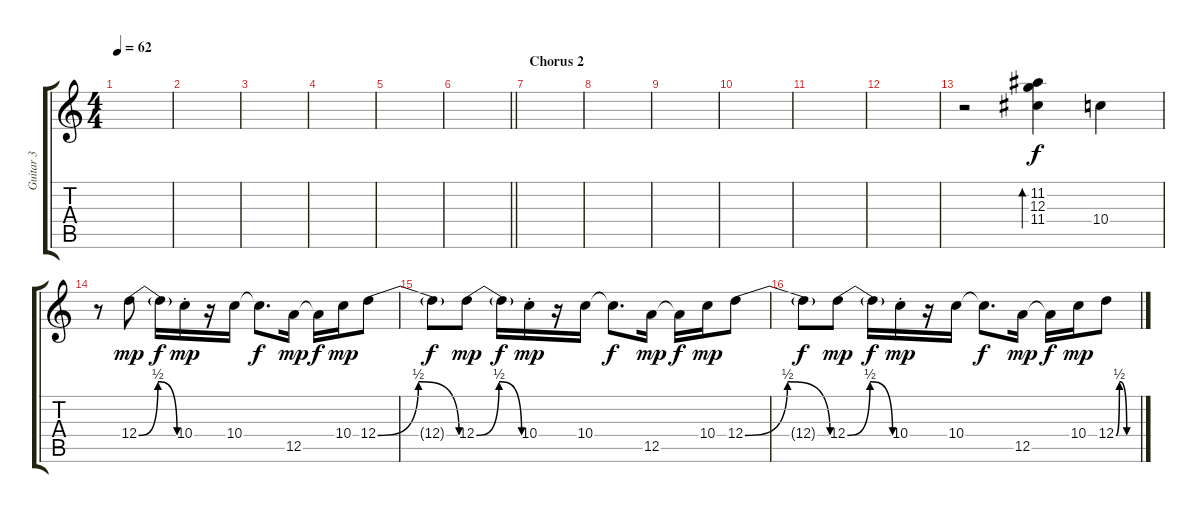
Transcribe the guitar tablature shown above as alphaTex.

\track ("Guitar 3" "Guitar 3") {instrument acousticguitarsteel}
\staff {score tabs}
\tuning (E4 B3 G3 D3 A2 E2) {hide}
\ts (4 4)
\tempo 62
\clef g2
\ks c
|
|
|
|
|
\barLineRight lightlight
|
\section ("" "Chorus 2")
|
|
|
|
|
|
r.2 (11.2 12.3 11.4).4{bd 120} 10.4.4{dy f} |
r.8 12.4{be (bendrelease 0 0 15 2 15 2 60 0)}.8{dy mp} 12.4{t}.16{dy f} 10.4{st}.16{dy mp} r.16 10.4.16 10.4{t}.8{d dy f} 12.5.16{dy mp} 12.5{t}.16{dy f} 10.4.16{dy mp} 12.4{be (bendrelease 0 0 15 2 15 2 60 0)}.8 |
12.4{t}.8{dy f} 12.4{be (bendrelease 0 0 15 2 15 2 60 0)}.8{dy mp} 12.4{t}.16{dy f} 10.4{st}.16{dy mp} r.16 10.4.16 10.4{t}.8{d dy f} 12.5.16{dy mp} 12.5{t}.16{dy f} 10.4.16{dy mp} 12.4{be (bendrelease 0 0 15 2 15 2 60 0)}.8 |
12.4{t}.8{dy f} 12.4{be (bendrelease 0 0 15 2 15 2 60 0)}.8{dy mp} 12.4{t}.16{dy f} 10.4{st}.16{dy mp} r.16 10.4.16 10.4{t}.8{d dy f} 12.5.16{dy mp} 12.5{t}.16{dy f} 10.4.16{dy mp} 12.4{be (custom 0 0 10 2 31 0 60 0)}.8
